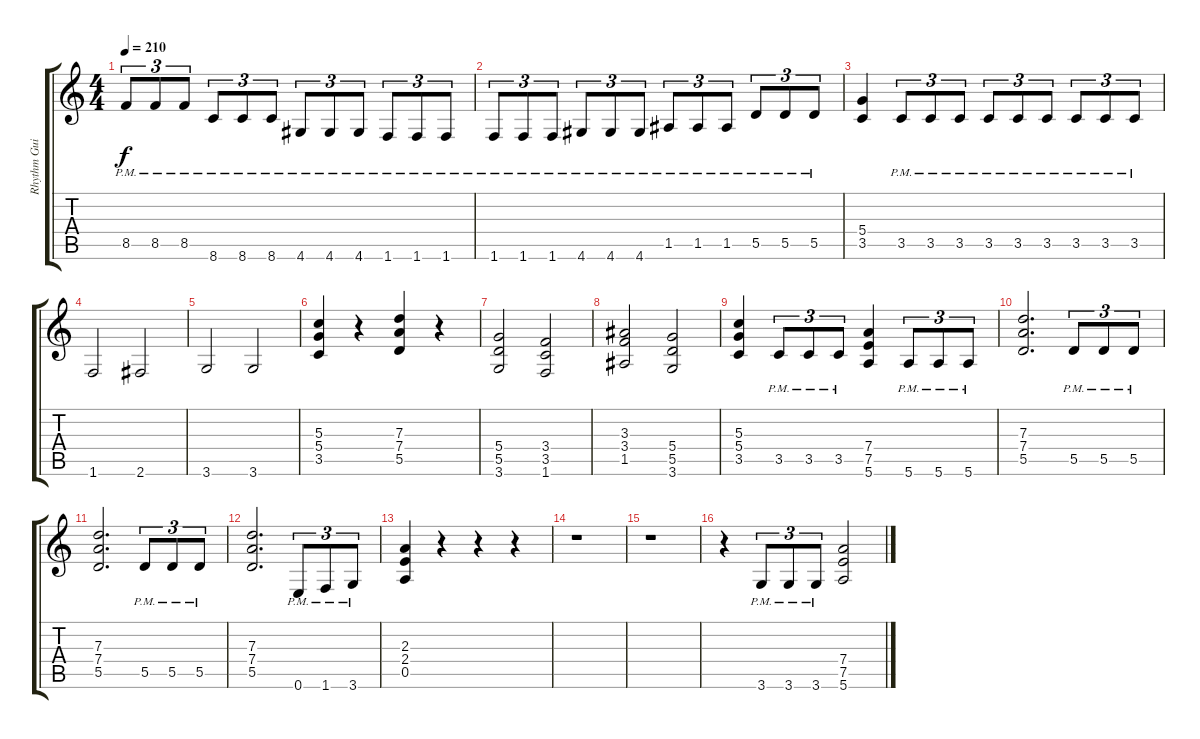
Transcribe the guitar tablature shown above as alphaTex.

\track ("Rhythm Guitar Left" "Rhythm Gui") {instrument distortionguitar}
\staff {score tabs}
\tuning (E4 B3 G3 D3 A2 E2) {hide}
\ts (4 4)
\tempo 210
\clef g2
\ks c
8.5{pm}.8{tu (3 2) dy f} 8.5{pm}.8{tu (3 2)} 8.5{pm}.8{tu (3 2)} 8.6{pm}.8{tu (3 2)} 8.6{pm}.8{tu (3 2)} 8.6{pm}.8{tu (3 2)} 4.6{pm}.8{tu (3 2)} 4.6{pm}.8{tu (3 2)} 4.6{pm}.8{tu (3 2)} 1.6{pm}.8{tu (3 2)} 1.6{pm}.8{tu (3 2)} 1.6{pm}.8{tu (3 2)} |
1.6{pm}.8{tu (3 2)} 1.6{pm}.8{tu (3 2)} 1.6{pm}.8{tu (3 2)} 4.6{pm}.8{tu (3 2)} 4.6{pm}.8{tu (3 2)} 4.6{pm}.8{tu (3 2)} 1.5{pm}.8{tu (3 2)} 1.5{pm}.8{tu (3 2)} 1.5{pm}.8{tu (3 2)} 5.5{pm}.8{tu (3 2)} 5.5{pm}.8{tu (3 2)} 5.5{pm}.8{tu (3 2)} |
(5.4 3.5).4 3.5{pm}.8{tu (3 2)} 3.5{pm}.8{tu (3 2)} 3.5{pm}.8{tu (3 2)} 3.5{pm}.8{tu (3 2)} 3.5{pm}.8{tu (3 2)} 3.5{pm}.8{tu (3 2)} 3.5{pm}.8{tu (3 2)} 3.5{pm}.8{tu (3 2)} 3.5{pm}.8{tu (3 2)} |
1.6.2 2.6.2 |
3.6.2 3.6.2 |
(5.3 5.4 3.5).4 r.4 (7.3 7.4 5.5).4 r.4 |
(5.4 5.5 3.6).2 (3.4 3.5 1.6).2 |
(3.3 3.4 1.5).2 (5.4 5.5 3.6).2 |
(5.3 5.4 3.5).4 3.5{pm}.8{tu (3 2)} 3.5{pm}.8{tu (3 2)} 3.5{pm}.8{tu (3 2)} (7.4 7.5 5.6).4 5.6{pm}.8{tu (3 2)} 5.6{pm}.8{tu (3 2)} 5.6{pm}.8{tu (3 2)} |
(7.3 7.4 5.5).2{d} 5.5{pm}.8{tu (3 2)} 5.5{pm}.8{tu (3 2)} 5.5{pm}.8{tu (3 2)} |
(7.3 7.4 5.5).2{d} 5.5{pm}.8{tu (3 2)} 5.5{pm}.8{tu (3 2)} 5.5{pm}.8{tu (3 2)} |
(7.3 7.4 5.5).2{d} 0.6{pm}.8{tu (3 2)} 1.6{pm}.8{tu (3 2)} 3.6{pm}.8{tu (3 2)} |
(2.3 2.4 0.5).4 r.4 r.4 r.4 |
r.1 |
r.1 |
r.4 3.6{pm}.8{tu (3 2)} 3.6{pm}.8{tu (3 2)} 3.6{pm}.8{tu (3 2)} (7.4 7.5 5.6).2
